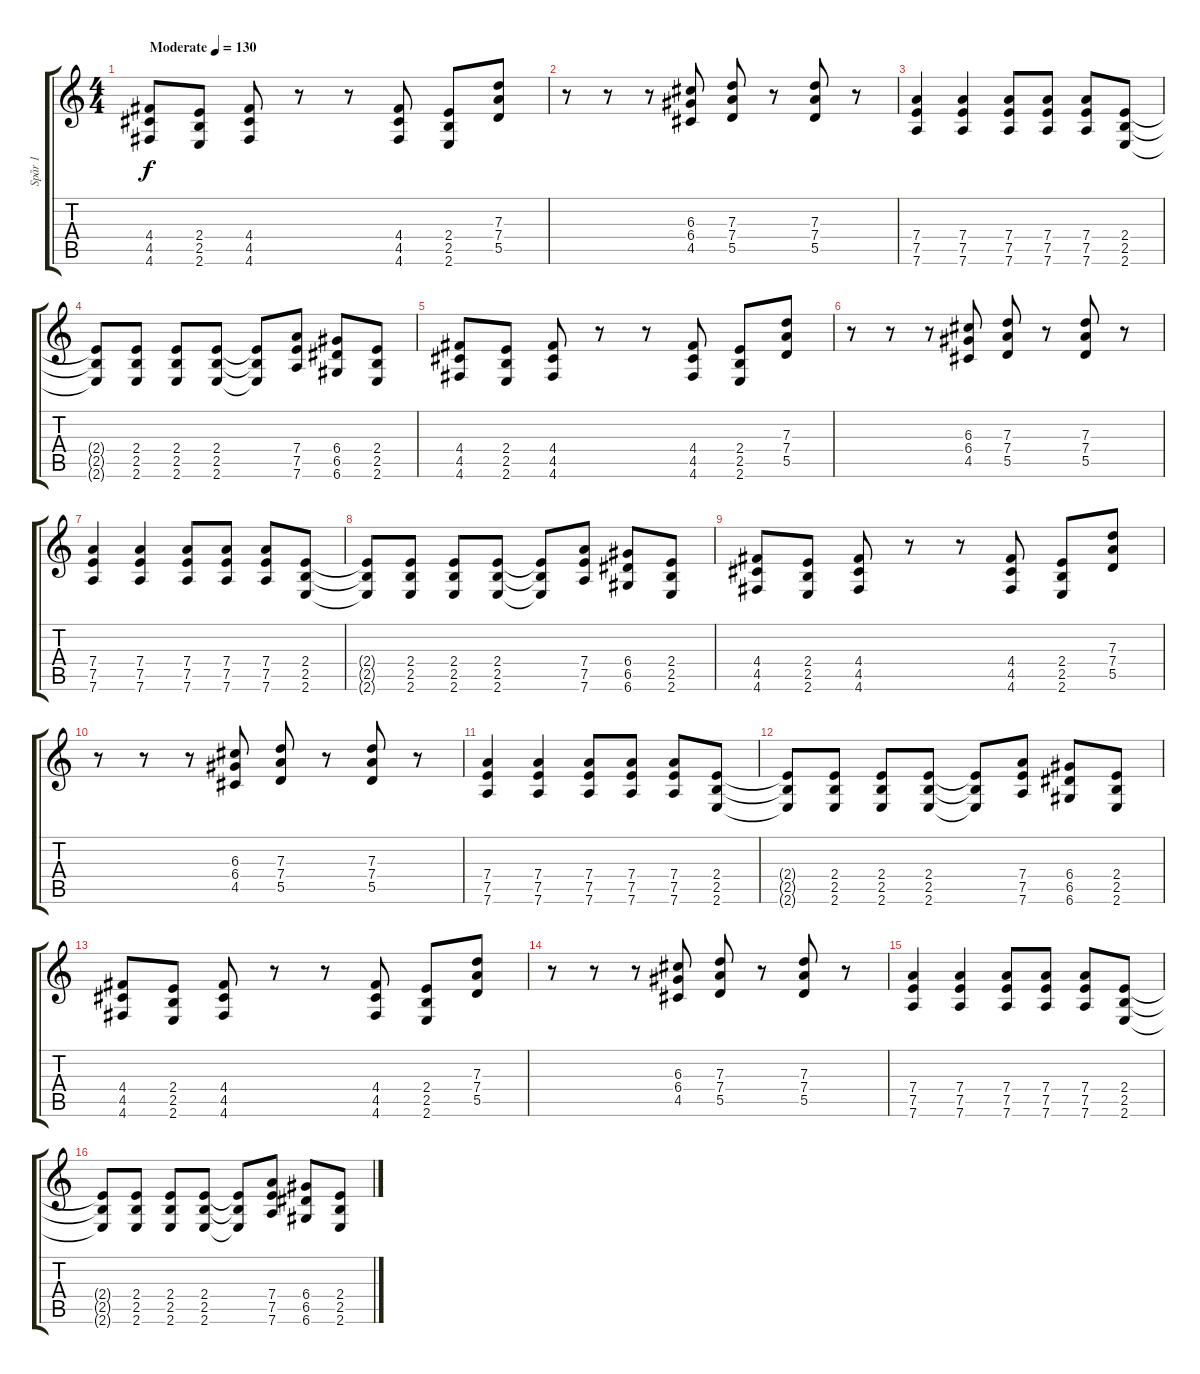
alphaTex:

\track ("Spår 1" "Spår 1") {instrument distortionguitar}
\staff {score tabs}
\tuning (E4 B3 G3 D3 A2 D2) {hide}
\ts (4 4)
\tempo (130 "Moderate")
\clef g2
\ks c
(4.4 4.5 4.6).8{dy f instrument distortionguitar} (2.4 2.5 2.6).8 (4.4 4.5 4.6).8 r.8 r.8 (4.4 4.5 4.6).8 (2.4 2.5 2.6).8 (7.3 7.4 5.5).8 |
r.8 r.8 r.8 (6.3 6.4 4.5).8 (7.3 7.4 5.5).8 r.8 (7.3 7.4 5.5).8 r.8 |
(7.4 7.5 7.6).4 (7.4 7.5 7.6).4 (7.4 7.5 7.6).8 (7.4 7.5 7.6).8 (7.4 7.5 7.6).8 (2.4 2.5 2.6).8 |
(2.4{t} 2.5{t} 2.6{t}).8 (2.4 2.5 2.6).8 (2.4 2.5 2.6).8 (2.4 2.5 2.6).8 (2.4{t} 2.5{t} 2.6{t}).8 (7.4 7.5 7.6).8 (6.4 6.5 6.6).8 (2.4 2.5 2.6).8 |
(4.4 4.5 4.6).8 (2.4 2.5 2.6).8 (4.4 4.5 4.6).8 r.8 r.8 (4.4 4.5 4.6).8 (2.4 2.5 2.6).8 (7.3 7.4 5.5).8 |
r.8 r.8 r.8 (6.3 6.4 4.5).8 (7.3 7.4 5.5).8 r.8 (7.3 7.4 5.5).8 r.8 |
(7.4 7.5 7.6).4 (7.4 7.5 7.6).4 (7.4 7.5 7.6).8 (7.4 7.5 7.6).8 (7.4 7.5 7.6).8 (2.4 2.5 2.6).8 |
(2.4{t} 2.5{t} 2.6{t}).8 (2.4 2.5 2.6).8 (2.4 2.5 2.6).8 (2.4 2.5 2.6).8 (2.4{t} 2.5{t} 2.6{t}).8 (7.4 7.5 7.6).8 (6.4 6.5 6.6).8 (2.4 2.5 2.6).8 |
(4.4 4.5 4.6).8 (2.4 2.5 2.6).8 (4.4 4.5 4.6).8 r.8 r.8 (4.4 4.5 4.6).8 (2.4 2.5 2.6).8 (7.3 7.4 5.5).8 |
r.8 r.8 r.8 (6.3 6.4 4.5).8 (7.3 7.4 5.5).8 r.8 (7.3 7.4 5.5).8 r.8 |
(7.4 7.5 7.6).4 (7.4 7.5 7.6).4 (7.4 7.5 7.6).8 (7.4 7.5 7.6).8 (7.4 7.5 7.6).8 (2.4 2.5 2.6).8 |
(2.4{t} 2.5{t} 2.6{t}).8 (2.4 2.5 2.6).8 (2.4 2.5 2.6).8 (2.4 2.5 2.6).8 (2.4{t} 2.5{t} 2.6{t}).8 (7.4 7.5 7.6).8 (6.4 6.5 6.6).8 (2.4 2.5 2.6).8 |
(4.4 4.5 4.6).8 (2.4 2.5 2.6).8 (4.4 4.5 4.6).8 r.8 r.8 (4.4 4.5 4.6).8 (2.4 2.5 2.6).8 (7.3 7.4 5.5).8 |
r.8 r.8 r.8 (6.3 6.4 4.5).8 (7.3 7.4 5.5).8 r.8 (7.3 7.4 5.5).8 r.8 |
(7.4 7.5 7.6).4 (7.4 7.5 7.6).4 (7.4 7.5 7.6).8 (7.4 7.5 7.6).8 (7.4 7.5 7.6).8 (2.4 2.5 2.6).8 |
(2.4{t} 2.5{t} 2.6{t}).8 (2.4 2.5 2.6).8 (2.4 2.5 2.6).8 (2.4 2.5 2.6).8 (2.4{t} 2.5{t} 2.6{t}).8 (7.4 7.5 7.6).8 (6.4 6.5 6.6).8 (2.4 2.5 2.6).8
